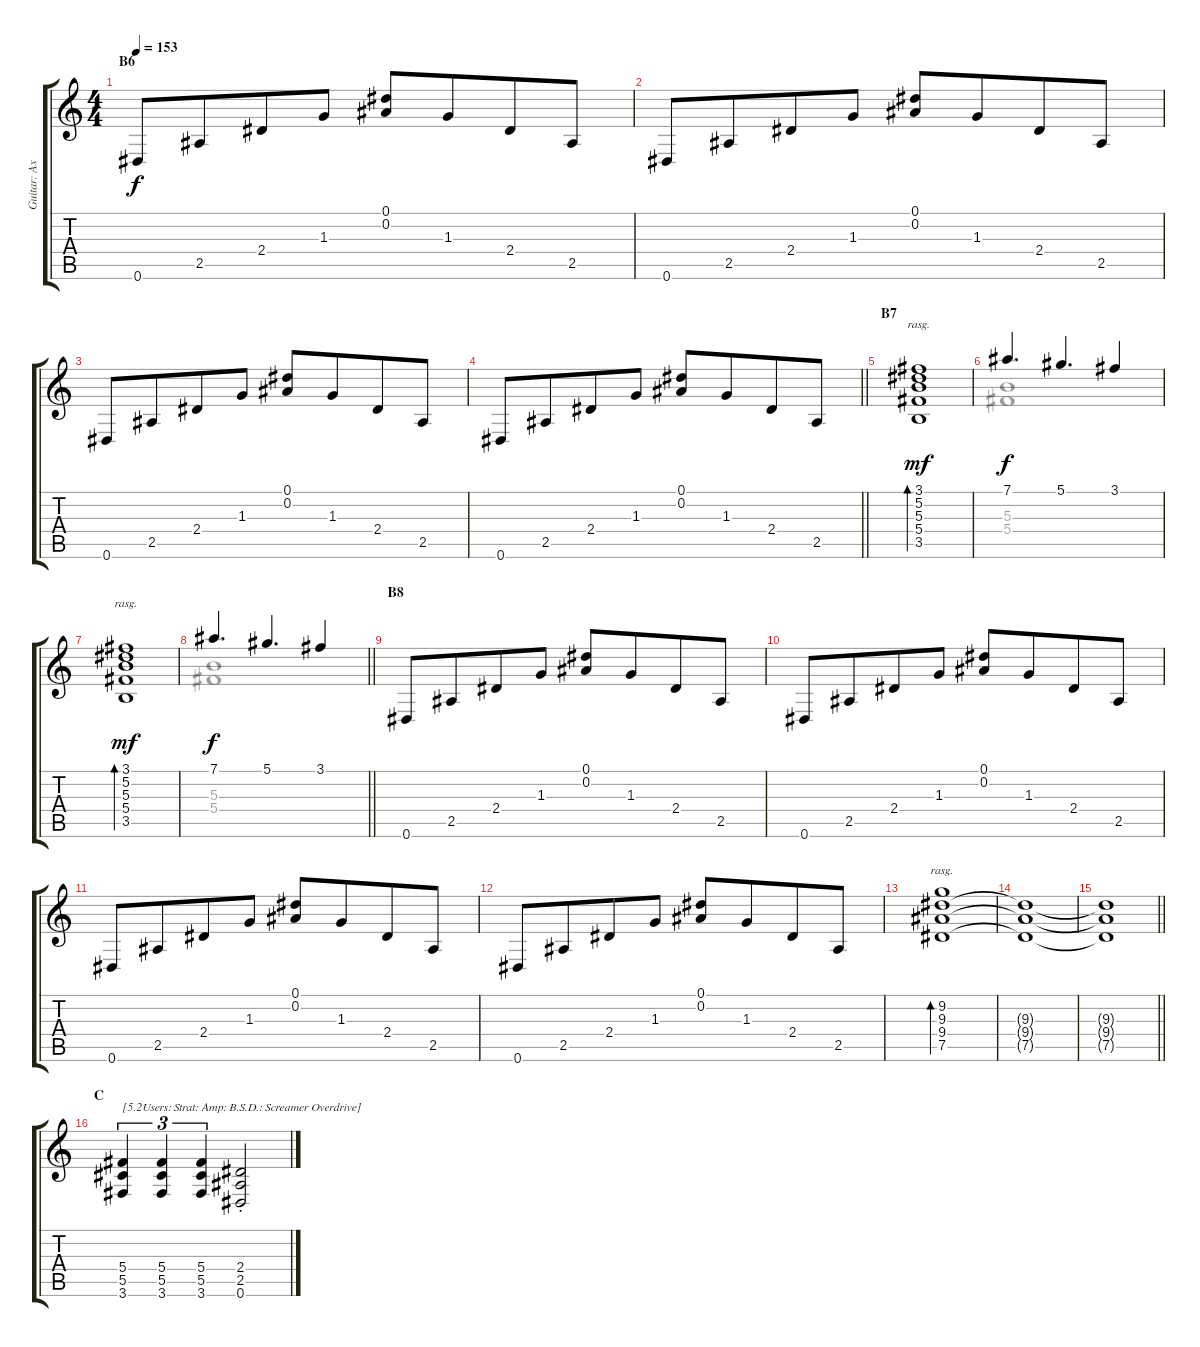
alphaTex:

\track ("Guitar: Axel" "Guitar: Ax") {instrument electricguitarjazz}
\staff {score tabs}
\tuning (Eb4 Bb3 Gb3 Db3 Ab2 Eb2) {hide}
\voice
\ts (4 4)
\section ("" "B6")
\tempo 153
\clef g2
\ks c
0.6.8{dy f} 2.5.8{beam merge} 2.4.8 1.3.8 (0.1 0.2).8 1.3.8{beam merge} 2.4.8 2.5.8 |
0.6.8 2.5.8{beam merge} 2.4.8 1.3.8 (0.1 0.2).8 1.3.8{beam merge} 2.4.8 2.5.8 |
0.6.8 2.5.8{beam merge} 2.4.8 1.3.8 (0.1 0.2).8 1.3.8{beam merge} 2.4.8 2.5.8 |
\barLineRight lightlight
0.6.8 2.5.8{beam merge} 2.4.8 1.3.8 (0.1 0.2).8 1.3.8{beam merge} 2.4.8 2.5.8 |
\section ("" "B7")
(3.1 5.2 5.3 5.4 3.5).1{bd 480 rasg ii dy mf} |
7.1.4{d dy f} 5.1.4{d beam merge} 3.1.4 |
(3.1 5.2 5.3 5.4 3.5).1{bd 480 rasg ii dy mf} |
\barLineRight lightlight
7.1.4{d dy f} 5.1.4{d beam merge} 3.1.4 |
\section ("" "B8")
0.6.8 2.5.8{beam merge} 2.4.8 1.3.8 (0.1 0.2).8 1.3.8{beam merge} 2.4.8 2.5.8 |
0.6.8 2.5.8{beam merge} 2.4.8 1.3.8 (0.1 0.2).8 1.3.8{beam merge} 2.4.8 2.5.8 |
0.6.8 2.5.8{beam merge} 2.4.8 1.3.8 (0.1 0.2).8 1.3.8{beam merge} 2.4.8 2.5.8 |
0.6.8 2.5.8{beam merge} 2.4.8 1.3.8 (0.1 0.2).8 1.3.8{beam merge} 2.4.8 2.5.8 |
(9.2 9.3 9.4 7.5).1{bd 480 rasg ii} |
(9.3{t} 9.4{t} 7.5{t}).1 |
\barLineRight lightlight
(9.3{t} 9.4{t} 7.5{t}).1 |
\section ("" "C")
(5.4 5.5 3.6).4{tu (3 2) txt "[5.2Users: Strat: Amp: B.S.D.: Screamer Overdrive]" volume 13 instrument distortionguitar} (5.4 5.5 3.6).4{tu (3 2)} (5.4 5.5 3.6).4{tu (3 2)} (2.4{st} 2.5{st} 0.6{st}).2
\voice
\clef g2
\ottava regular
\simile none
\ks c
|
|
|
\barLineRight lightlight
|
|
(5.3 5.4).1 |
|
\barLineRight lightlight
(5.3 5.4).1 |
|
|
|
|
|
|
\barLineRight lightlight
|
